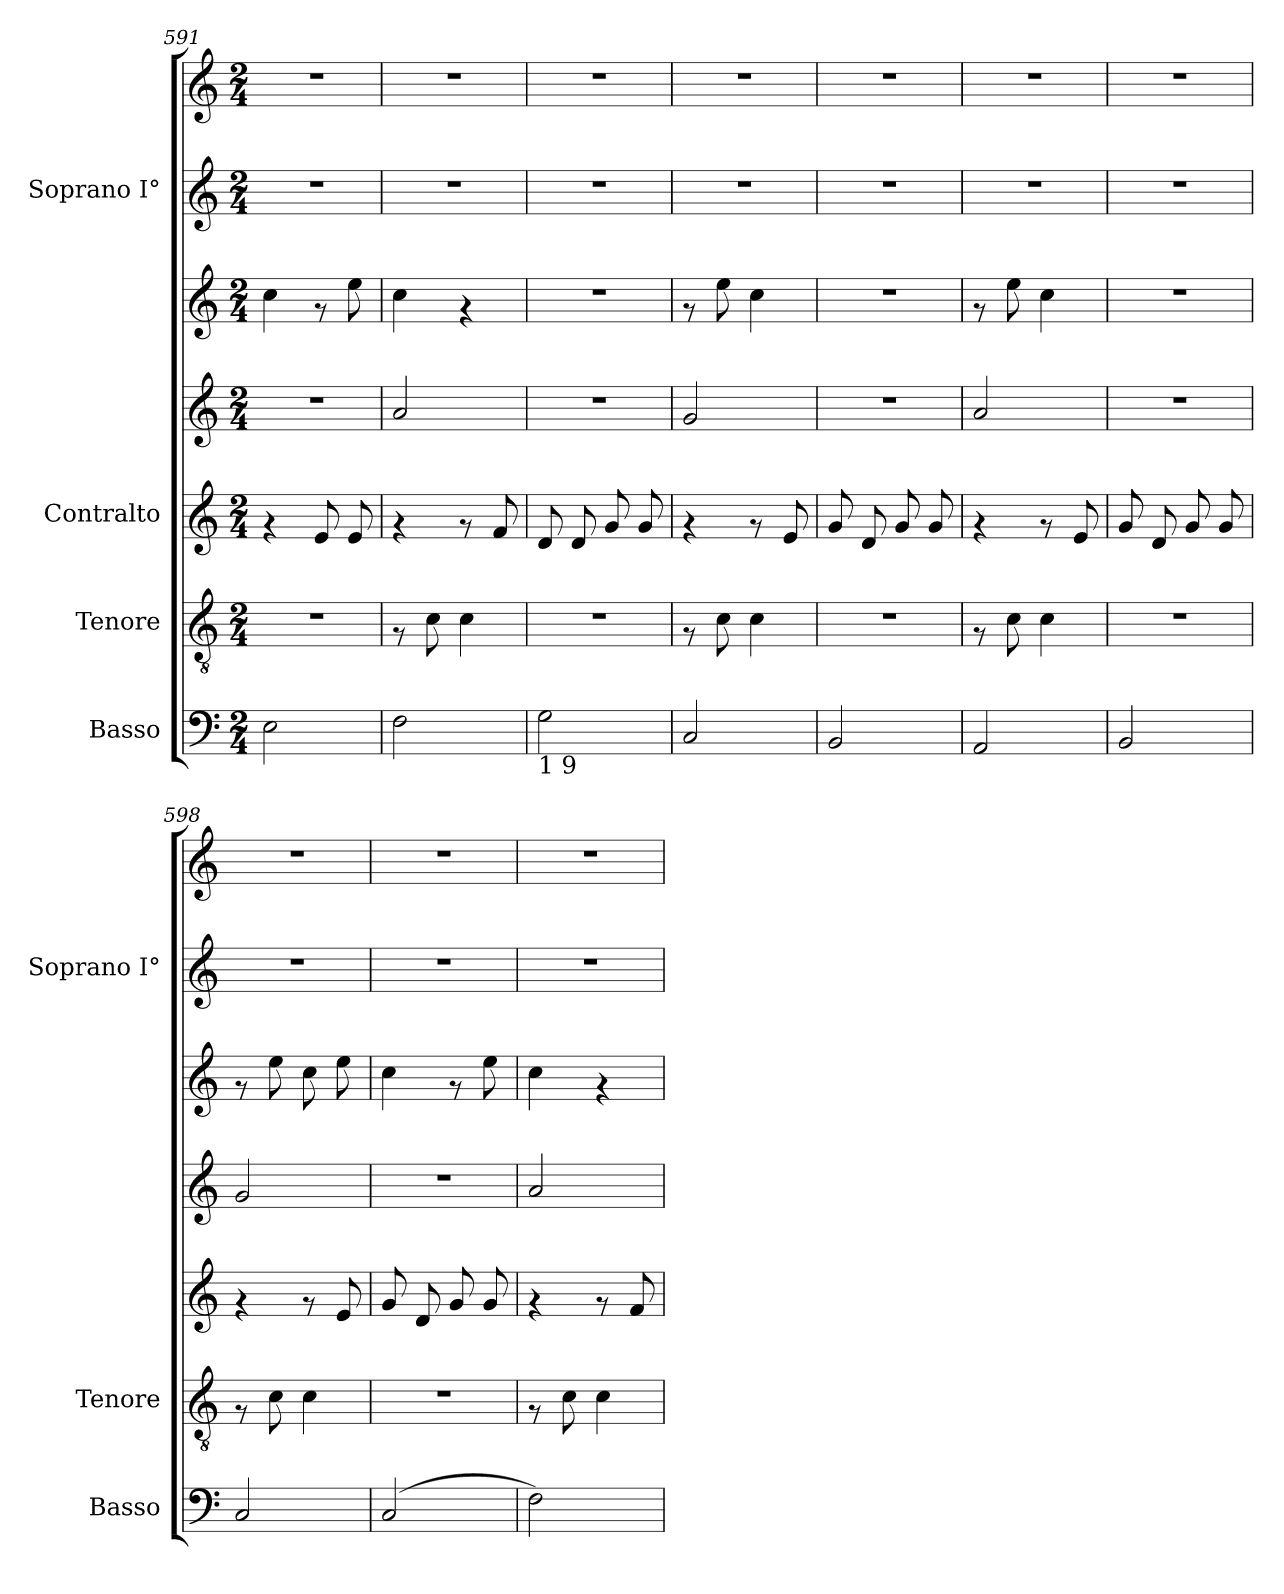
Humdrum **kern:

**kern	**kern	**kern	**kern	**kern	**kern	**kern
*part6	*part5	*part4	*part3	*part2	*part1	*part1
*staff7	*staff6	*staff5	*staff4	*staff3	*staff2	*staff1
*I"Basso	*I"Tenore	*I"Contralto	*	*	*I"Soprano I°	*
*I'Basso	*I'Tenore	*	*	*	*I'Soprano I°	*
*clefF4	*clefGv2	*clefG2	*clefG2	*clefG2	*clefG2	*clefG2
*k[]	*k[]	*k[]	*k[]	*k[]	*k[]	*k[]
*C:	*C:	*C:	*C:	*C:	*C:	*C:
*M2/4	*M2/4	*M2/4	*M2/4	*M2/4	*M2/4	*M2/4
=591	=591	=591	=591	=591	=591	=591
2E\	2r	4rf	2r	4cc\	2r	2r
.	.	8e/	.	8rf	.	.
.	.	8e/	.	8ee\	.	.
=592	=592	=592	=592	=592	=592	=592
2F\	8rF	4rf	2a/	4cc\	2r	2r
.	8c\	.	.	.	.	.
.	4c\	8rf	.	4rf	.	.
.	.	8f/	.	.	.	.
!!LO:LB:g=z
=593	=593	=593	=593	=593	=593	=593
!LO:TX:b:t=1 9	!	!	!	!	!	!
2G\	2r	8d/	2r	2r	2r	2r
.	.	8d/	.	.	.	.
.	.	8g/	.	.	.	.
.	.	8g/	.	.	.	.
=594	=594	=594	=594	=594	=594	=594
2C/	8rF	4rf	2g/	8rf	2r	2r
.	8c\	.	.	8ee\	.	.
.	4c\	8rf	.	4cc\	.	.
.	.	8e/	.	.	.	.
=595	=595	=595	=595	=595	=595	=595
2BB/	2r	8g/	2r	2r	2r	2r
.	.	8d/	.	.	.	.
.	.	8g/	.	.	.	.
.	.	8g/	.	.	.	.
=596	=596	=596	=596	=596	=596	=596
2AA/	8rF	4rf	2a/	8rf	2r	2r
.	8c\	.	.	8ee\	.	.
.	4c\	8rf	.	4cc\	.	.
.	.	8e/	.	.	.	.
=597	=597	=597	=597	=597	=597	=597
2BB/	2r	8g/	2r	2r	2r	2r
.	.	8d/	.	.	.	.
.	.	8g/	.	.	.	.
.	.	8g/	.	.	.	.
!!LO:PB:g=z
=598	=598	=598	=598	=598	=598	=598
2C/	8rF	4rf	2g/	8rf	2r	2r
.	8c\	.	.	8ee\	.	.
.	4c\	8rf	.	8cc\	.	.
.	.	8e/	.	8ee\	.	.
=599	=599	=599	=599	=599	=599	=599
(>2C/	2r	8g/	2r	4cc\	2r	2r
.	.	8d/	.	.	.	.
.	.	8g/	.	8rf	.	.
.	.	8g/	.	8ee\	.	.
=600	=600	=600	=600	=600	=600	=600
2F\)	8rF	4rf	2a/	4cc\	2r	2r
.	8c\	.	.	.	.	.
.	4c\	8rf	.	4rf	.	.
.	.	8f/	.	.	.	.
=	=	=	=	=	=	=
*-	*-	*-	*-	*-	*-	*-
